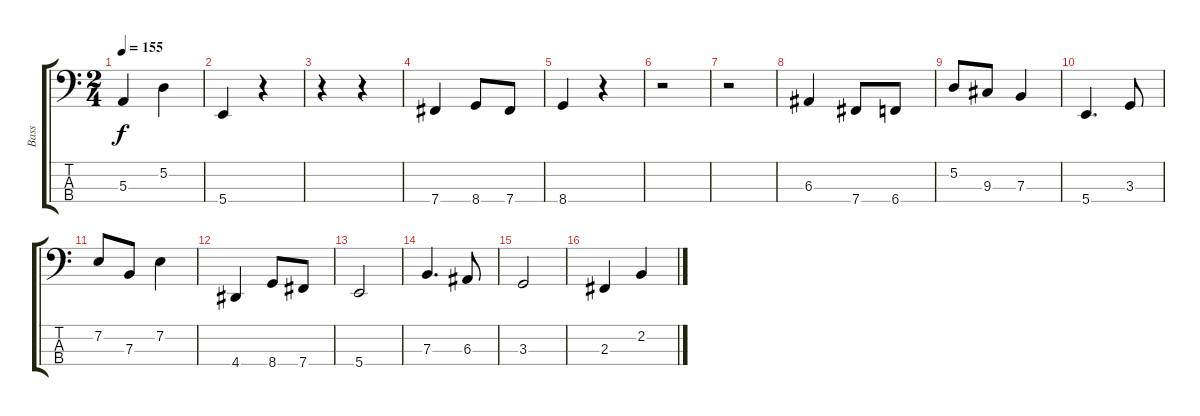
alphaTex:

\track ("Bass" "Bass") {instrument electricbasspick}
\staff {score tabs}
\tuning (D2 A1 E1 B0) {hide}
\ts (2 4)
\tempo 155
\clef f4
\ks c
5.3.4{dy f} 5.2.4 |
5.4.4 r.4 |
r.4 r.4 |
7.4.4 8.4.8 7.4.8 |
8.4.4 r.4 |
r.2 |
r.2 |
6.3.4 7.4.8 6.4.8 |
5.2.8 9.3.8 7.3.4 |
5.4.4{d} 3.3.8 |
7.2.8 7.3.8 7.2.4 |
4.4.4 8.4.8 7.4.8 |
5.4.2 |
7.3.4{d} 6.3.8 |
3.3.2 |
2.3.4 2.2.4
